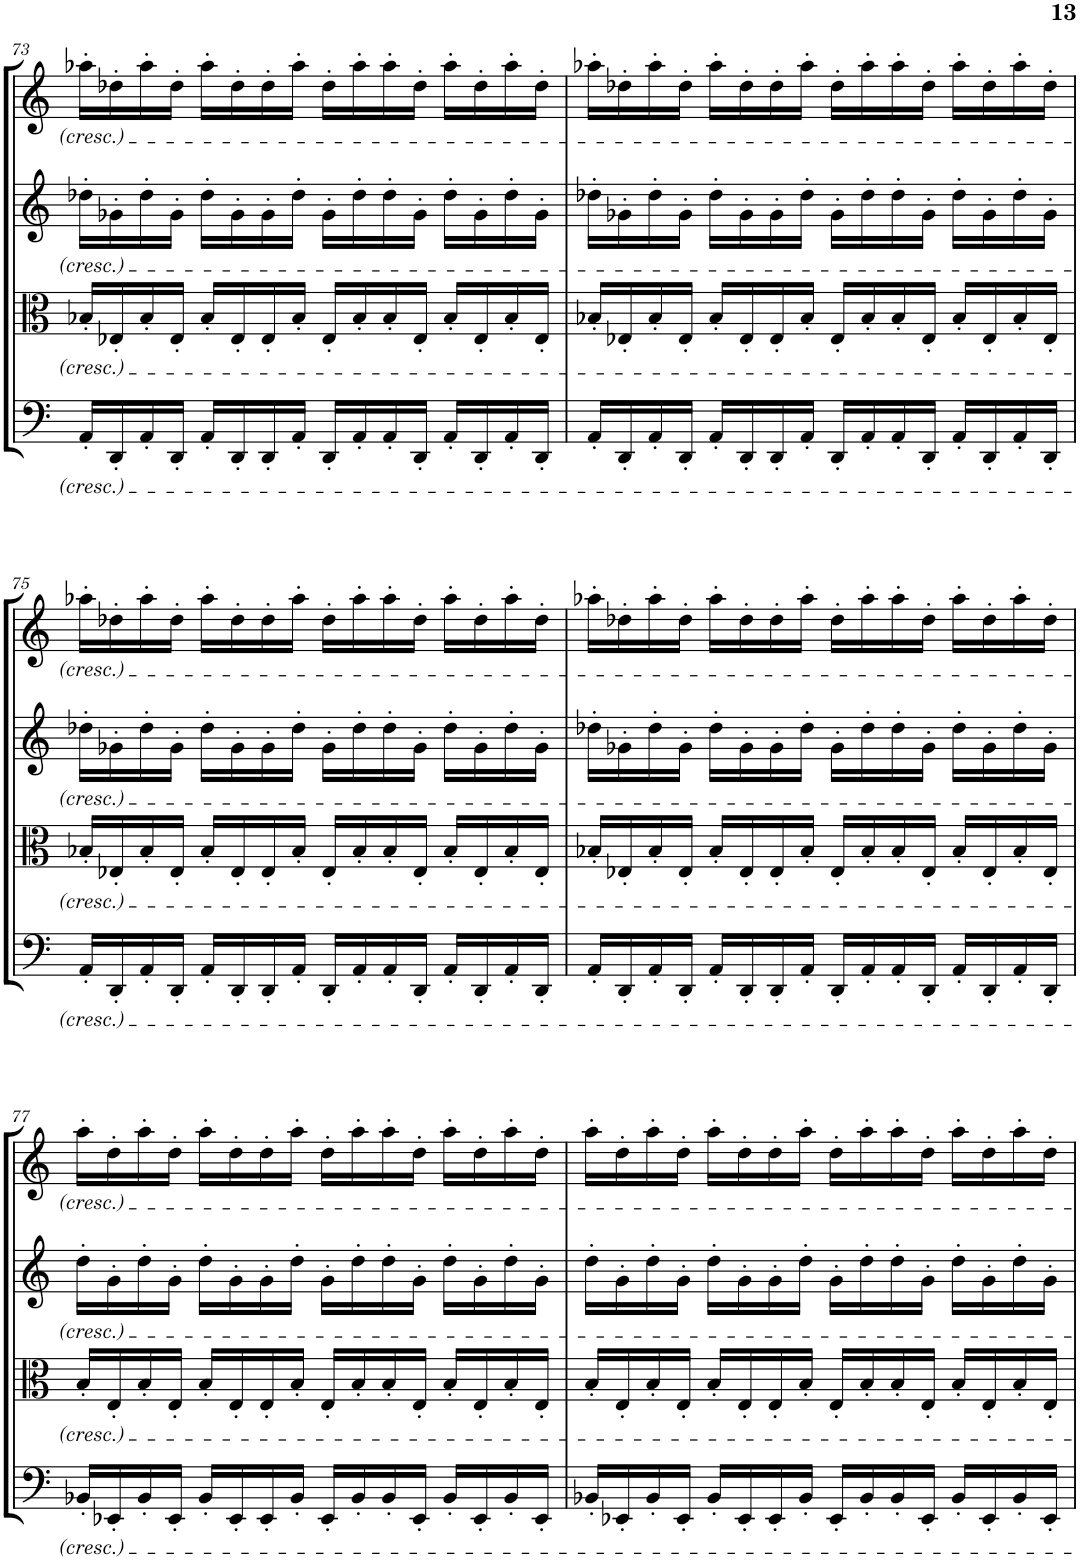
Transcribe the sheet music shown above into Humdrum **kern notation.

**kern	**kern	**kern	**kern
*part4	*part3	*part2	*part1
*staff4	*staff3	*staff2	*staff1
*I"Violoncello	*I"Viola	*I"Violin II	*I"Violin I
*I'Vc	*I'Vla	*I'Vln	*I'Vln
!!LO:PB:g=z
*clefF4	*clefC3	*clefG2	*clefG2
*k[]	*k[]	*k[]	*k[]
*M4/4	*M4/4	*M4/4	*M4/4
=73	=73	=73	=73
16AA'/LL	16B-X'/LL	16dd-X'\LL	16aa-X'\LL
16DD'/	16E-X'/	16g-X'\	16dd-X'\
16AA'/	16B-'/	16dd-'\	16aa-'\
16DD'/JJ	16E-'/JJ	16g-'\JJ	16dd-'\JJ
16AA'/LL	16B-'/LL	16dd-'\LL	16aa-'\LL
16DD'/	16E-'/	16g-'\	16dd-'\
16DD'/	16E-'/	16g-'\	16dd-'\
16AA'/JJ	16B-'/JJ	16dd-'\JJ	16aa-'\JJ
16DD'/LL	16E-'/LL	16g-'\LL	16dd-'\LL
16AA'/	16B-'/	16dd-'\	16aa-'\
16AA'/	16B-'/	16dd-'\	16aa-'\
16DD'/JJ	16E-'/JJ	16g-'\JJ	16dd-'\JJ
16AA'/LL	16B-'/LL	16dd-'\LL	16aa-'\LL
16DD'/	16E-'/	16g-'\	16dd-'\
16AA'/	16B-'/	16dd-'\	16aa-'\
16DD'/JJ	16E-'/JJ	16g-'\JJ	16dd-'\JJ
=74	=74	=74	=74
16AA'/LL	16B-X'/LL	16dd-X'\LL	16aa-X'\LL
16DD'/	16E-X'/	16g-X'\	16dd-X'\
16AA'/	16B-'/	16dd-'\	16aa-'\
16DD'/JJ	16E-'/JJ	16g-'\JJ	16dd-'\JJ
16AA'/LL	16B-'/LL	16dd-'\LL	16aa-'\LL
16DD'/	16E-'/	16g-'\	16dd-'\
16DD'/	16E-'/	16g-'\	16dd-'\
16AA'/JJ	16B-'/JJ	16dd-'\JJ	16aa-'\JJ
16DD'/LL	16E-'/LL	16g-'\LL	16dd-'\LL
16AA'/	16B-'/	16dd-'\	16aa-'\
16AA'/	16B-'/	16dd-'\	16aa-'\
16DD'/JJ	16E-'/JJ	16g-'\JJ	16dd-'\JJ
16AA'/LL	16B-'/LL	16dd-'\LL	16aa-'\LL
16DD'/	16E-'/	16g-'\	16dd-'\
16AA'/	16B-'/	16dd-'\	16aa-'\
16DD'/JJ	16E-'/JJ	16g-'\JJ	16dd-'\JJ
!!LO:LB:g=z
=75	=75	=75	=75
16AA'/LL	16B-X'/LL	16dd-X'\LL	16aa-X'\LL
16DD'/	16E-X'/	16g-X'\	16dd-X'\
16AA'/	16B-'/	16dd-'\	16aa-'\
16DD'/JJ	16E-'/JJ	16g-'\JJ	16dd-'\JJ
16AA'/LL	16B-'/LL	16dd-'\LL	16aa-'\LL
16DD'/	16E-'/	16g-'\	16dd-'\
16DD'/	16E-'/	16g-'\	16dd-'\
16AA'/JJ	16B-'/JJ	16dd-'\JJ	16aa-'\JJ
16DD'/LL	16E-'/LL	16g-'\LL	16dd-'\LL
16AA'/	16B-'/	16dd-'\	16aa-'\
16AA'/	16B-'/	16dd-'\	16aa-'\
16DD'/JJ	16E-'/JJ	16g-'\JJ	16dd-'\JJ
16AA'/LL	16B-'/LL	16dd-'\LL	16aa-'\LL
16DD'/	16E-'/	16g-'\	16dd-'\
16AA'/	16B-'/	16dd-'\	16aa-'\
16DD'/JJ	16E-'/JJ	16g-'\JJ	16dd-'\JJ
=76	=76	=76	=76
16AA'/LL	16B-X'/LL	16dd-X'\LL	16aa-X'\LL
16DD'/	16E-X'/	16g-X'\	16dd-X'\
16AA'/	16B-'/	16dd-'\	16aa-'\
16DD'/JJ	16E-'/JJ	16g-'\JJ	16dd-'\JJ
16AA'/LL	16B-'/LL	16dd-'\LL	16aa-'\LL
16DD'/	16E-'/	16g-'\	16dd-'\
16DD'/	16E-'/	16g-'\	16dd-'\
16AA'/JJ	16B-'/JJ	16dd-'\JJ	16aa-'\JJ
16DD'/LL	16E-'/LL	16g-'\LL	16dd-'\LL
16AA'/	16B-'/	16dd-'\	16aa-'\
16AA'/	16B-'/	16dd-'\	16aa-'\
16DD'/JJ	16E-'/JJ	16g-'\JJ	16dd-'\JJ
16AA'/LL	16B-'/LL	16dd-'\LL	16aa-'\LL
16DD'/	16E-'/	16g-'\	16dd-'\
16AA'/	16B-'/	16dd-'\	16aa-'\
16DD'/JJ	16E-'/JJ	16g-'\JJ	16dd-'\JJ
!!LO:LB:g=z
=77	=77	=77	=77
16BB-X'/LL	16B'/LL	16dd'\LL	16aa'\LL
16EE-X'/	16E'/	16g'\	16dd'\
16BB-'/	16B'/	16dd'\	16aa'\
16EE-'/JJ	16E'/JJ	16g'\JJ	16dd'\JJ
16BB-'/LL	16B'/LL	16dd'\LL	16aa'\LL
16EE-'/	16E'/	16g'\	16dd'\
16EE-'/	16E'/	16g'\	16dd'\
16BB-'/JJ	16B'/JJ	16dd'\JJ	16aa'\JJ
16EE-'/LL	16E'/LL	16g'\LL	16dd'\LL
16BB-'/	16B'/	16dd'\	16aa'\
16BB-'/	16B'/	16dd'\	16aa'\
16EE-'/JJ	16E'/JJ	16g'\JJ	16dd'\JJ
16BB-'/LL	16B'/LL	16dd'\LL	16aa'\LL
16EE-'/	16E'/	16g'\	16dd'\
16BB-'/	16B'/	16dd'\	16aa'\
16EE-'/JJ	16E'/JJ	16g'\JJ	16dd'\JJ
=78	=78	=78	=78
16BB-X'/LL	16B'/LL	16dd'\LL	16aa'\LL
16EE-X'/	16E'/	16g'\	16dd'\
16BB-'/	16B'/	16dd'\	16aa'\
16EE-'/JJ	16E'/JJ	16g'\JJ	16dd'\JJ
16BB-'/LL	16B'/LL	16dd'\LL	16aa'\LL
16EE-'/	16E'/	16g'\	16dd'\
16EE-'/	16E'/	16g'\	16dd'\
16BB-'/JJ	16B'/JJ	16dd'\JJ	16aa'\JJ
16EE-'/LL	16E'/LL	16g'\LL	16dd'\LL
16BB-'/	16B'/	16dd'\	16aa'\
16BB-'/	16B'/	16dd'\	16aa'\
16EE-'/JJ	16E'/JJ	16g'\JJ	16dd'\JJ
16BB-'/LL	16B'/LL	16dd'\LL	16aa'\LL
16EE-'/	16E'/	16g'\	16dd'\
16BB-'/	16B'/	16dd'\	16aa'\
16EE-'/JJ	16E'/JJ	16g'\JJ	16dd'\JJ
=	=	=	=
*-	*-	*-	*-
